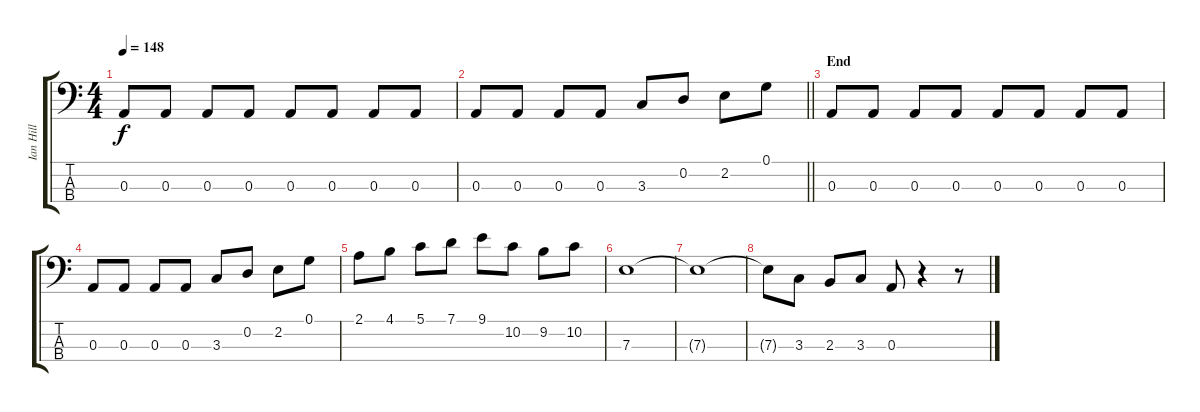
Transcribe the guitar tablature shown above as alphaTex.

\track ("Ian Hill" "Ian Hill") {instrument electricbasspick}
\staff {score tabs}
\tuning (G2 D2 A1 E1) {hide}
\ts (4 4)
\tempo 148
\clef f4
\ks c
0.3.8{dy f} 0.3.8 0.3.8 0.3.8 0.3.8 0.3.8 0.3.8 0.3.8 |
\barLineRight lightlight
0.3.8 0.3.8 0.3.8 0.3.8 3.3.8 0.2.8 2.2.8 0.1.8 |
\section ("" "End")
0.3.8 0.3.8 0.3.8 0.3.8 0.3.8 0.3.8 0.3.8 0.3.8 |
0.3.8 0.3.8 0.3.8 0.3.8 3.3.8 0.2.8 2.2.8 0.1.8 |
2.1.8 4.1.8 5.1.8 7.1.8 9.1.8 10.2.8 9.2.8 10.2.8 |
7.3.1 |
7.3{t}.1 |
7.3{t}.8 3.3.8 2.3.8 3.3.8 0.3.8 r.4 r.8
